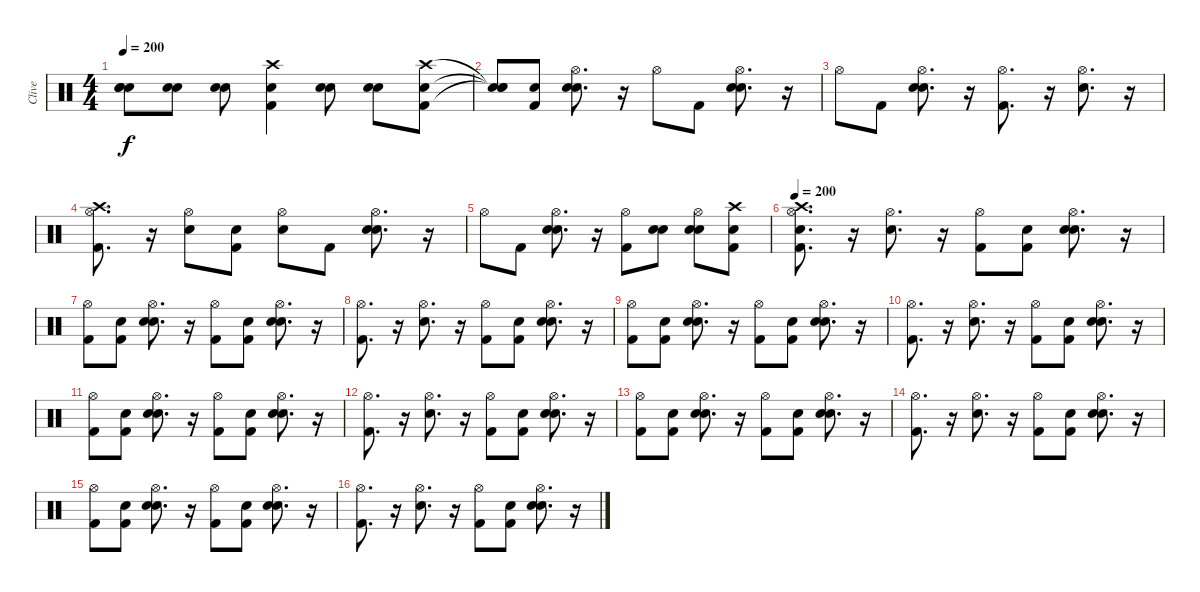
\track ("Clive" "Clive") {instrument percussion}
\staff {score}
\articulation defaults
\ts (4 4)
\tempo 200
\clef neutral
\ks c
("Snare (hit)"{t} "Snare (hit)"{t} "Snare (hit)"{t}).8{dy f} ("Snare (hit)" "Snare (hit) 2").8 ("Snare (hit)" "Snare (hit) 2").8 ("Snare (hit)" "Kick (hit) 2" "Crash high (hit)").4 ("Snare (hit)" "Snare (hit) 2").8 ("Snare (hit)" "Snare (hit) 2").8 ("Snare (hit)" "Kick (hit) 2" "Crash high (hit)").8 |
("Snare (hit)"{t} "Snare (hit)"{t} "Snare (hit)"{t}).8 ("Snare (hit)" "Kick (hit) 2").8 ("Snare (hit)" "Snare (hit) 2" "Hi-Hat (open)").8{d} r.16 "Hi-Hat (open)".8 "Kick (hit) 2".8 ("Snare (hit)" "Snare (hit) 2" "Hi-Hat (open)").8{d} r.16 |
"Hi-Hat (open)".8 "Kick (hit) 2".8 ("Snare (hit)" "Snare (hit) 2" "Hi-Hat (open)").8{d} r.16 ("Kick (hit) 2" "Hi-Hat (open)").8{d} r.16 ("Snare (hit) 2" "Hi-Hat (open)").8{d} r.16 |
("Kick (hit) 2" "Hi-Hat (open)" "Crash high (hit)").8{d} r.16 ("Snare (hit) 2" "Hi-Hat (open)").8 ("Snare (hit)" "Kick (hit) 2").8 ("Snare (hit)" "Hi-Hat (open)").8 "Kick (hit) 2".8 ("Snare (hit)" "Snare (hit) 2" "Hi-Hat (open)").8{d} r.16 |
"Hi-Hat (open)".8 "Kick (hit) 2".8 ("Snare (hit)" "Snare (hit) 2" "Hi-Hat (open)").8{d} r.16 ("Kick (hit) 2" "Hi-Hat (open)").8 ("Snare (hit)" "Snare (hit) 2").8 ("Snare (hit)" "Snare (hit) 2" "Hi-Hat (open)").8 ("Snare (hit)" "Kick (hit) 2" "Crash high (hit)").8 |
\tempo 200
("Snare (hit)" "Kick (hit) 2" "Hi-Hat (open)" "Crash high (hit)").8{d} r.16 ("Snare (hit) 2" "Hi-Hat (open)").8{d} r.16 ("Kick (hit) 2" "Hi-Hat (open)").8 ("Snare (hit)" "Kick (hit) 2").8 ("Snare (hit)" "Snare (hit) 2" "Hi-Hat (open)").8{d} r.16 |
("Kick (hit) 2" "Hi-Hat (open)").8 ("Snare (hit)" "Kick (hit) 2").8 ("Snare (hit)" "Snare (hit) 2" "Hi-Hat (open)").8{d} r.16 ("Kick (hit) 2" "Hi-Hat (open)").8 ("Snare (hit)" "Kick (hit) 2").8 ("Snare (hit)" "Snare (hit) 2" "Hi-Hat (open)").8{d} r.16 |
("Kick (hit) 2" "Hi-Hat (open)").8{d} r.16 ("Snare (hit) 2" "Hi-Hat (open)").8{d} r.16 ("Kick (hit) 2" "Hi-Hat (open)").8 ("Snare (hit)" "Kick (hit) 2").8 ("Snare (hit)" "Snare (hit) 2" "Hi-Hat (open)").8{d} r.16 |
("Kick (hit) 2" "Hi-Hat (open)").8 ("Snare (hit)" "Kick (hit) 2").8 ("Snare (hit)" "Snare (hit) 2" "Hi-Hat (open)").8{d} r.16 ("Kick (hit) 2" "Hi-Hat (open)").8 ("Snare (hit)" "Kick (hit) 2").8 ("Snare (hit)" "Snare (hit) 2" "Hi-Hat (open)").8{d} r.16 |
("Kick (hit) 2" "Hi-Hat (open)").8{d} r.16 ("Snare (hit) 2" "Hi-Hat (open)").8{d} r.16 ("Kick (hit) 2" "Hi-Hat (open)").8 ("Snare (hit)" "Kick (hit) 2").8 ("Snare (hit)" "Snare (hit) 2" "Hi-Hat (open)").8{d} r.16 |
("Kick (hit) 2" "Hi-Hat (open)").8 ("Snare (hit)" "Kick (hit) 2").8 ("Snare (hit)" "Snare (hit) 2" "Hi-Hat (open)").8{d} r.16 ("Kick (hit) 2" "Hi-Hat (open)").8 ("Snare (hit)" "Kick (hit) 2").8 ("Snare (hit)" "Snare (hit) 2" "Hi-Hat (open)").8{d} r.16 |
("Kick (hit) 2" "Hi-Hat (open)").8{d} r.16 ("Snare (hit) 2" "Hi-Hat (open)").8{d} r.16 ("Kick (hit) 2" "Hi-Hat (open)").8 ("Snare (hit)" "Kick (hit) 2").8 ("Snare (hit)" "Snare (hit) 2" "Hi-Hat (open)").8{d} r.16 |
("Kick (hit) 2" "Hi-Hat (open)").8 ("Snare (hit)" "Kick (hit) 2").8 ("Snare (hit)" "Snare (hit) 2" "Hi-Hat (open)").8{d} r.16 ("Kick (hit) 2" "Hi-Hat (open)").8 ("Snare (hit)" "Kick (hit) 2").8 ("Snare (hit)" "Snare (hit) 2" "Hi-Hat (open)").8{d} r.16 |
("Kick (hit) 2" "Hi-Hat (open)").8{d} r.16 ("Snare (hit) 2" "Hi-Hat (open)").8{d} r.16 ("Kick (hit) 2" "Hi-Hat (open)").8 ("Snare (hit)" "Kick (hit) 2").8 ("Snare (hit)" "Snare (hit) 2" "Hi-Hat (open)").8{d} r.16 |
("Kick (hit) 2" "Hi-Hat (open)").8 ("Snare (hit)" "Kick (hit) 2").8 ("Snare (hit)" "Snare (hit) 2" "Hi-Hat (open)").8{d} r.16 ("Kick (hit) 2" "Hi-Hat (open)").8 ("Snare (hit)" "Kick (hit) 2").8 ("Snare (hit)" "Snare (hit) 2" "Hi-Hat (open)").8{d} r.16 |
("Kick (hit) 2" "Hi-Hat (open)").8{d} r.16 ("Snare (hit) 2" "Hi-Hat (open)").8{d} r.16 ("Kick (hit) 2" "Hi-Hat (open)").8 ("Snare (hit)" "Kick (hit) 2").8 ("Snare (hit)" "Snare (hit) 2" "Hi-Hat (open)").8{d} r.16
